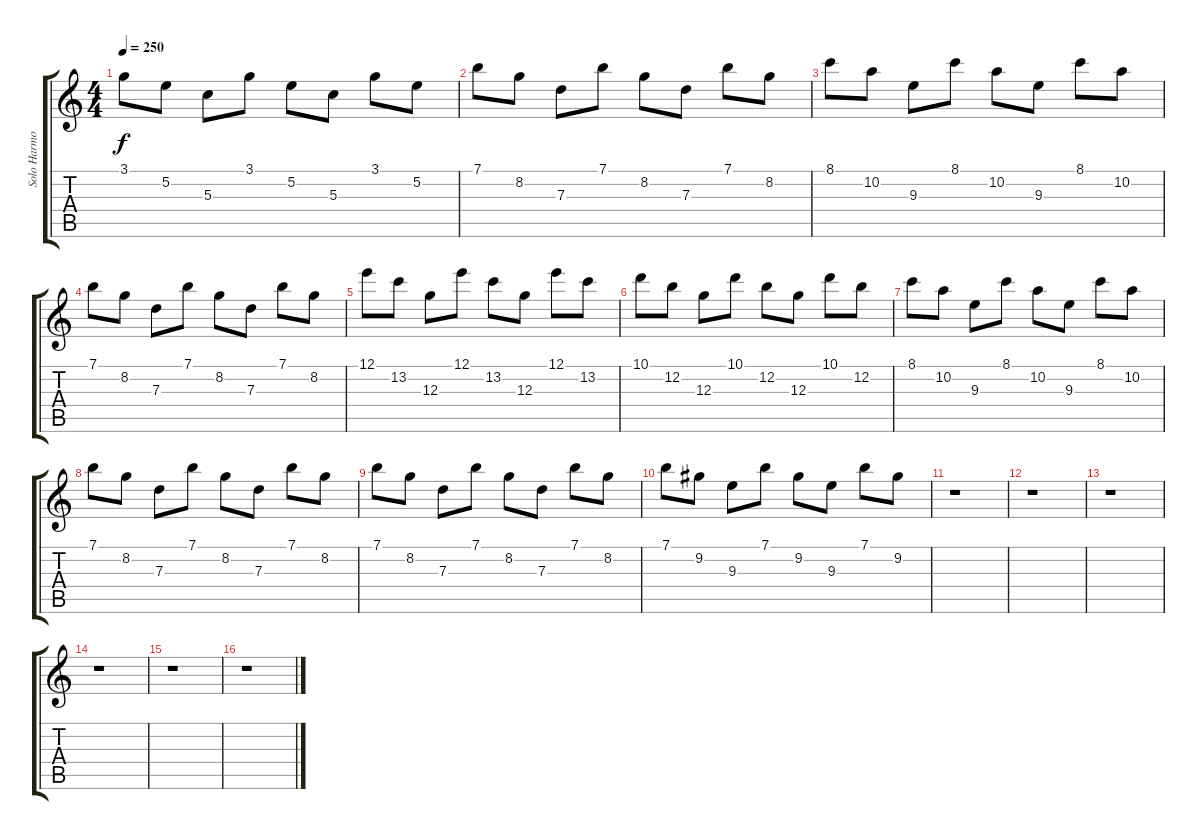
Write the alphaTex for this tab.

\track ("Solo Harmony" "Solo Harmo") {instrument overdrivenguitar}
\staff {score tabs}
\tuning (E4 B3 G3 D3 A2 E2) {hide}
\ts (4 4)
\tempo 250
\clef g2
\ks c
3.1.8{dy f} 5.2.8 5.3.8 3.1.8 5.2.8 5.3.8 3.1.8 5.2.8 |
7.1.8 8.2.8 7.3.8 7.1.8 8.2.8 7.3.8 7.1.8 8.2.8 |
8.1.8 10.2.8 9.3.8 8.1.8 10.2.8 9.3.8 8.1.8 10.2.8 |
7.1.8 8.2.8 7.3.8 7.1.8 8.2.8 7.3.8 7.1.8 8.2.8 |
12.1.8 13.2.8 12.3.8 12.1.8 13.2.8 12.3.8 12.1.8 13.2.8 |
10.1.8 12.2.8 12.3.8 10.1.8 12.2.8 12.3.8 10.1.8 12.2.8 |
8.1.8 10.2.8 9.3.8 8.1.8 10.2.8 9.3.8 8.1.8 10.2.8 |
7.1.8 8.2.8 7.3.8 7.1.8 8.2.8 7.3.8 7.1.8 8.2.8 |
7.1.8 8.2.8 7.3.8 7.1.8 8.2.8 7.3.8 7.1.8 8.2.8 |
7.1.8 9.2.8 9.3.8 7.1.8 9.2.8 9.3.8 7.1.8 9.2.8 |
r.1 |
r.1 |
r.1 |
r.1 |
r.1 |
r.1
